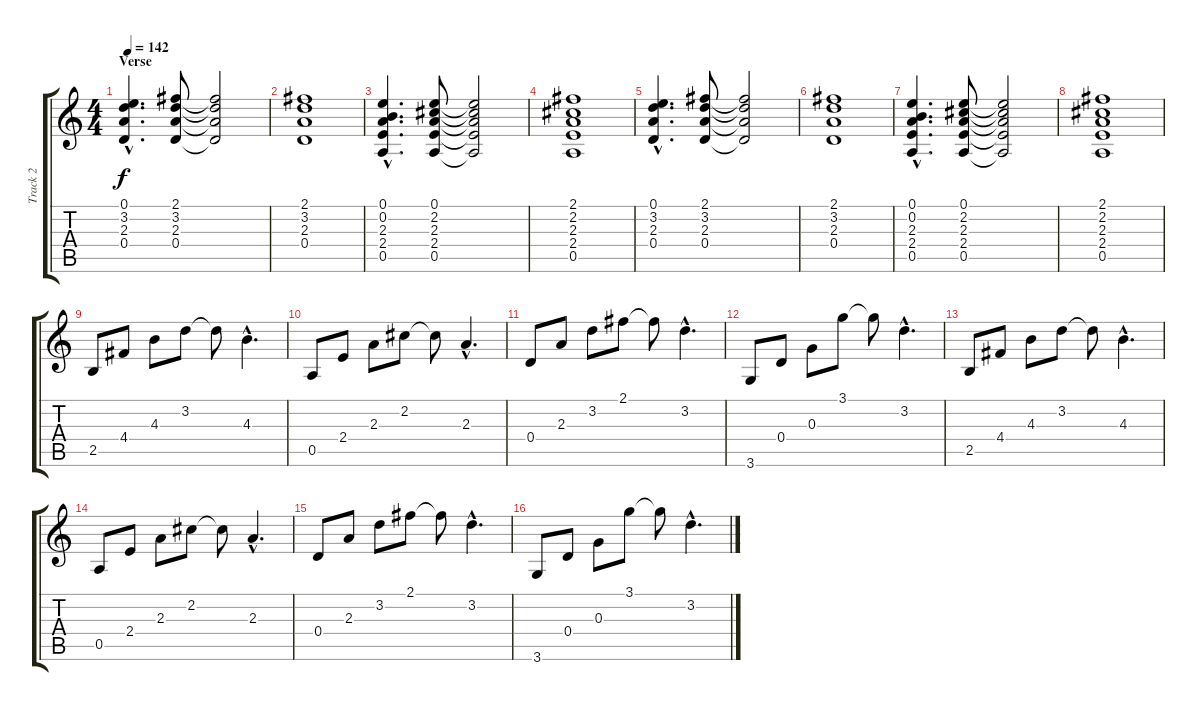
\track ("Track 2" "Track 2") {instrument electricguitarclean}
\staff {score tabs}
\tuning (E4 B3 G3 D3 A2 E2) {hide}
\ts (4 4)
\section ("" "Verse")
\tempo 142
\clef g2
\ks c
(0.1{hac} 3.2{hac} 2.3{hac} 0.4{hac}).4{d dy f} (2.1 3.2 2.3 0.4).8 (2.1{t} 3.2{t} 2.3{t} 0.4{t}).2 |
(2.1 3.2 2.3 0.4).1 |
(0.1{hac} 0.2{hac} 2.3{hac} 2.4{hac} 0.5{hac}).4{d} (0.1 2.2 2.3 2.4 0.5).8 (0.1{t} 2.2{t} 2.3{t} 2.4{t} 0.5{t}).2 |
(2.1 2.2 2.3 2.4 0.5).1 |
(0.1{hac} 3.2{hac} 2.3{hac} 0.4{hac}).4{d} (2.1 3.2 2.3 0.4).8 (2.1{t} 3.2{t} 2.3{t} 0.4{t}).2 |
(2.1 3.2 2.3 0.4).1 |
(0.1{hac} 0.2{hac} 2.3{hac} 2.4{hac} 0.5{hac}).4{d} (0.1 2.2 2.3 2.4 0.5).8 (0.1{t} 2.2{t} 2.3{t} 2.4{t} 0.5{t}).2 |
(2.1 2.2 2.3 2.4 0.5).1 |
2.5.8 4.4.8 4.3.8 3.2.8 3.2{t}.8 4.3{hac}.4{d} |
0.5.8 2.4.8 2.3.8 2.2.8 2.2{t}.8 2.3{hac}.4{d} |
0.4.8 2.3.8 3.2.8 2.1.8 2.1{t}.8 3.2{hac}.4{d} |
3.6.8 0.4.8 0.3.8 3.1.8 3.1{t}.8 3.2{hac}.4{d} |
2.5.8 4.4.8 4.3.8 3.2.8 3.2{t}.8 4.3{hac}.4{d} |
0.5.8 2.4.8 2.3.8 2.2.8 2.2{t}.8 2.3{hac}.4{d} |
0.4.8 2.3.8 3.2.8 2.1.8 2.1{t}.8 3.2{hac}.4{d} |
3.6.8 0.4.8 0.3.8 3.1.8 3.1{t}.8 3.2{hac}.4{d}
